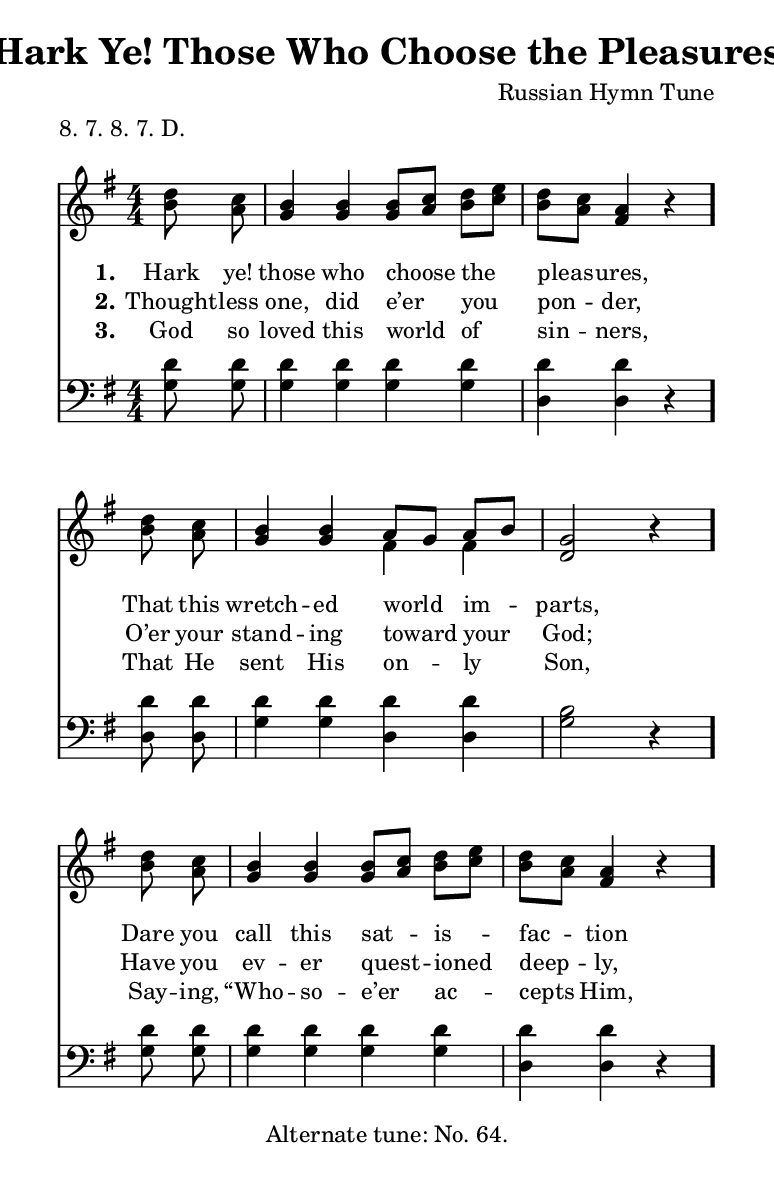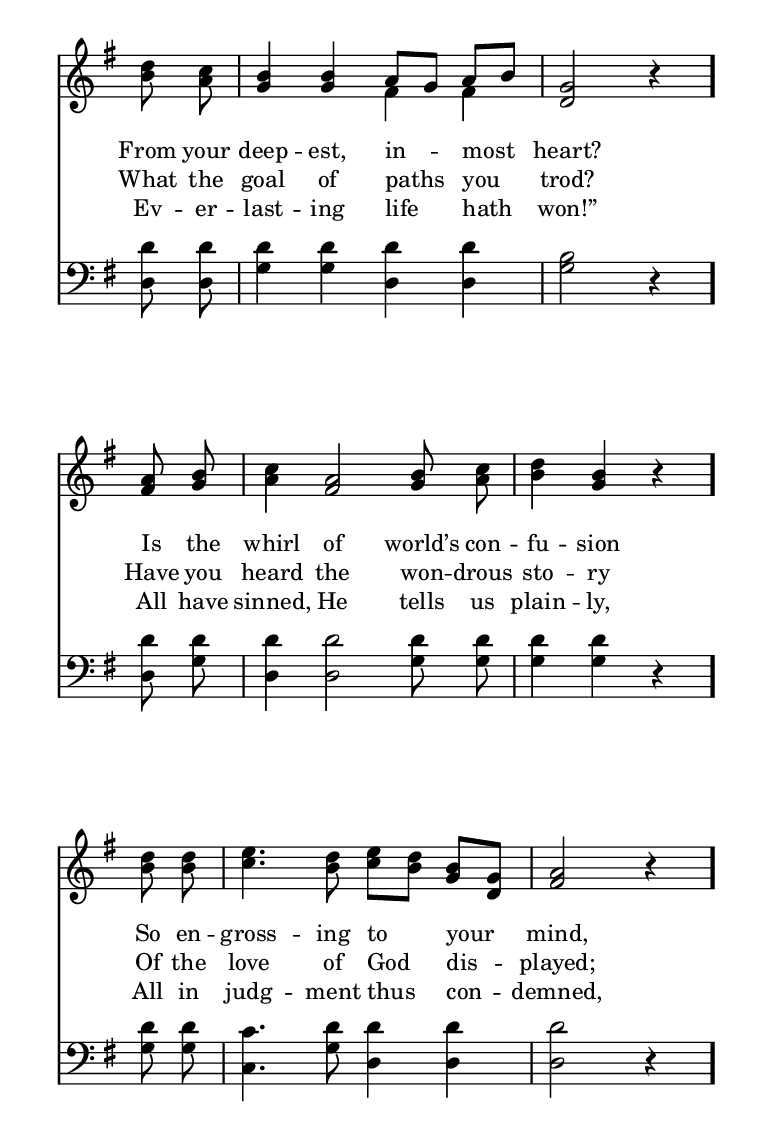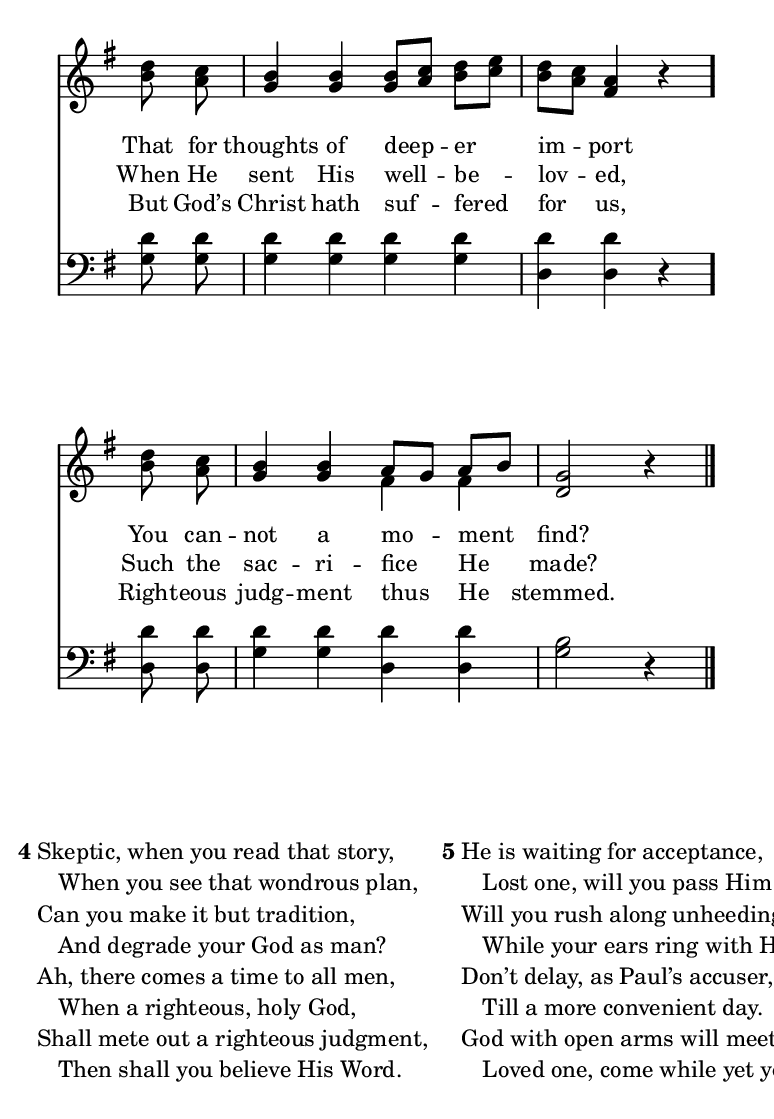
\include "common/global.ily"
\paper {
  \include "common/paper.ily"
  oddFooterMarkup = \markup { \vspace #1 \fill-line { \on-the-fly \first-page "Alternate tune: No. 64." } }
}

\header{
  %gospel
  hymnnumber = "89"
  title = "Hark Ye! Those Who Choose the Pleasures"
  tunename = "Ukraina"
  meter = "8. 7. 8. 7. D."
  poet = ""
  composer = "Russian Hymn Tune"
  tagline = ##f
}

% for fermata in MIDI
ta = { \tempo 4=80 }
tb = { \tempo 4=40 }

patternAA = { c8 c8 | c4 c4 c8[ c8] c8[ c8] | c8[ c8] c4 c4 }
patternAB = { c8 c8 | c4 c4 c4      c4      | c4      c4 c4 }

patternBA = { c8 c8 | c4 c4 c8[ c8] c8[ c8] | c2 c4 }
patternBB = { c8 c8 | c4 c4 c4      c4      | c2 c4 }

patternCA = { c8 c8 | c4 c2 c8 c8 | c4 c4 c4 }

patternDA = { c8 c8 | c4. c8 c8[ c8] c8[ c8] | c2 c4 }
patternDB = { c8 c8 | c4. c8 c4      c4      | c2 c4 }

global = {
  \include "common/overrides.ily"
  \override Staff.TimeSignature.style = #'numbered
  \time 4/4
  \override Score.MetronomeMark.transparent = ##t % hide all fermata changes too
  \ta
  \key g \major
  \partial 4
  \autoBeamOff
}

notesSoprano = {
\global
\relative c'' {

  \changePitch \patternAA { d c | b b b c d e | d c a r }
  \changePitch \patternBA { d c | b b a g a b | g r }
  \changePitch \patternAA { d' c | b b b c d e | d c a r }
  \changePitch \patternBA { d c | b b a g a b | g r }

  \changePitch \patternCA { a b | c a b c | d b r }
  \changePitch \patternDA { d d | e d e d b g | a r }
  \changePitch \patternAA { d c | b b b c d e | d c a r }
  \changePitch \patternBA { d c | b b a g a b | g r }

  \bar "|."

}
}

notesAlto = {
\global
\relative e'' {

  \changePitch \patternAA { b a | g g g a b c | b a fis r }
  \changePitch \patternBB { b a | g g fis fis | d r }
  \changePitch \patternAA { b' a | g g g a b c | b a fis r }
  \changePitch \patternBB { b a | g g fis fis | d r }

  \changePitch \patternCA { fis g | a fis g a | b g r }
  \changePitch \patternDA { b b | c b c b g d | fis r }
  \changePitch \patternAA { b a | g g g a b c | b a fis r }
  \changePitch \patternBB { b a | g g fis fis | d r }

}
}

notesTenor = {
\global
\relative a {

  \changePitch \patternAB { d d | d d d d | d d r }
  \changePitch \patternBB { d d | d d d d | b r }
  \changePitch \patternAB { d d | d d d d | d d r }
  \changePitch \patternBB { d d | d d d d | b r }

  \changePitch \patternCA { d d | d d d d | d d r }
  \changePitch \patternDB { d d | c d d d | d r }
  \changePitch \patternAB { d d | d d d d | d d r }
  \changePitch \patternBB { d d | d d d d | b r }

}
}

notesBass = {
\global
\relative f {

  \changePitch \patternAB { g g | g g g g | d d r }
  \changePitch \patternBB { d d | g g d d | g r }
  \changePitch \patternAB { g g | g g g g | d d r }
  \changePitch \patternBB { d d | g g d d | g r }

  \changePitch \patternCA { d g | d d g g | g g r }
  \changePitch \patternDB { g g | c, g' d d | d r }
  \changePitch \patternAB { g g | g g g g | d d r }
  \changePitch \patternBB { d d | g g d d | g r }

}
}

wordsA = \lyricmode {
\set stanza = "1."

Hark ye! those who choose the pleas -- ures, \bar "."
That this wretch -- ed world im -- parts, \bar "." \eogbreak
Dare you call this sat -- is -- fac -- tion \bar "."
From your deep -- est, in -- most heart? \bar "." \eogbreak
Is the whirl of world’s con -- fu -- sion \bar "."
So en -- gross -- ing to your mind, \bar "." \eogbreak
That for thoughts of deep -- er im -- port \bar "."
You can -- not a mo -- ment find? \bar "." \eogbreak

}

wordsB = \lyricmode {
\set stanza = "2."

Thought -- less one, did e’er you pon -- der,
O’er your stand -- ing toward your God;
Have you ev -- er quest -- ioned deep -- ly,
What the goal of paths you trod?
Have you heard the won -- drous sto -- ry
Of the love of God dis -- played;
When He sent His well -- be -- lov -- ed,
Such the sac -- ri -- fice He made?

}

wordsC = \lyricmode {
\set stanza = "3."

God so loved this world of sin -- ners,
That He sent His on -- ly Son,
Say -- ing, “Who -- so -- e’er ac -- cepts Him,
Ev -- er -- last -- ing life hath won!”
All have sinned, He tells us plain -- ly,
All in judg -- ment thus con -- demned,
But God’s Christ hath suf -- fered for us,
Right -- eous judg -- ment thus He stemmed.

}

wordsD = \markuplist {

\line { Skeptic, when you read that story, }
\line { { \hspace #2 } When you see that wondrous plan, }
\line { Can you make it but tradition, }
\line { { \hspace #2 } And degrade your God as man? }
\line { Ah, there comes a time to all men, }
\line { { \hspace #2 } When a righteous, holy God, }
\line { Shall mete out a righteous judgment, }
\line { { \hspace #2 } Then shall you believe His Word. }

}

wordsE = \markuplist {

\line { He is waiting for acceptance, }
\line { { \hspace #2 } Lost one, will you pass Him by, }
\line { Will you rush along unheeding, }
\line { { \hspace #2 } While your ears ring with His cry? }
\line { Don’t delay, as Paul’s accuser, }
\line { { \hspace #2 } Till a more convenient day. }
\line { God with open arms will meet you, }
\line { { \hspace #2 } Loved one, come while yet you may. }

}

\score {
  \context ChoirStaff <<
    \context Staff = upper <<
      \set Staff.autoBeaming = ##f
      \set ChoirStaff.systemStartDelimiter = #'SystemStartBar
      \set ChoirStaff.printPartCombineTexts = ##f
      \partcombine #'(2 . 11) \notesSoprano \notesAlto
      \context NullVoice = sopranos { \voiceOne << \notesSoprano >> }
      \context Lyrics = one   \lyricsto sopranos \wordsA
      \context Lyrics = two   \lyricsto sopranos \wordsB
      \context Lyrics = three \lyricsto sopranos \wordsC
    >>
    \context Staff = men <<
      \set Staff.autoBeaming = ##f
      \clef bass
      \set ChoirStaff.printPartCombineTexts = ##f
      \partcombine #'(2 . 11) \notesTenor \notesBass
    >>
  >>
  \layout {
    \include "common/layout.ily"
  }
  #(cond ((ly:get-option 'eog-midi-permitted) #{ \midi{
    \include "common/midi.ily"
  } #}))
}

\noPageBreak

\markup { \fill-line { %\column {
  \hspace #0.1
  \line{ \bold 4 \column { \wordsD } } %\combine \null \vspace #0.4
  \hspace #0.1
  \line{ \bold 5 \column { \wordsE } } %\combine \null \vspace #0.4
  \hspace #0.1
} } %}

\version "2.19.49"  % necessary for upgrading to future LilyPond versions.

% vi:set et ts=2 sw=2 ai nocindent syntax=lilypond:
